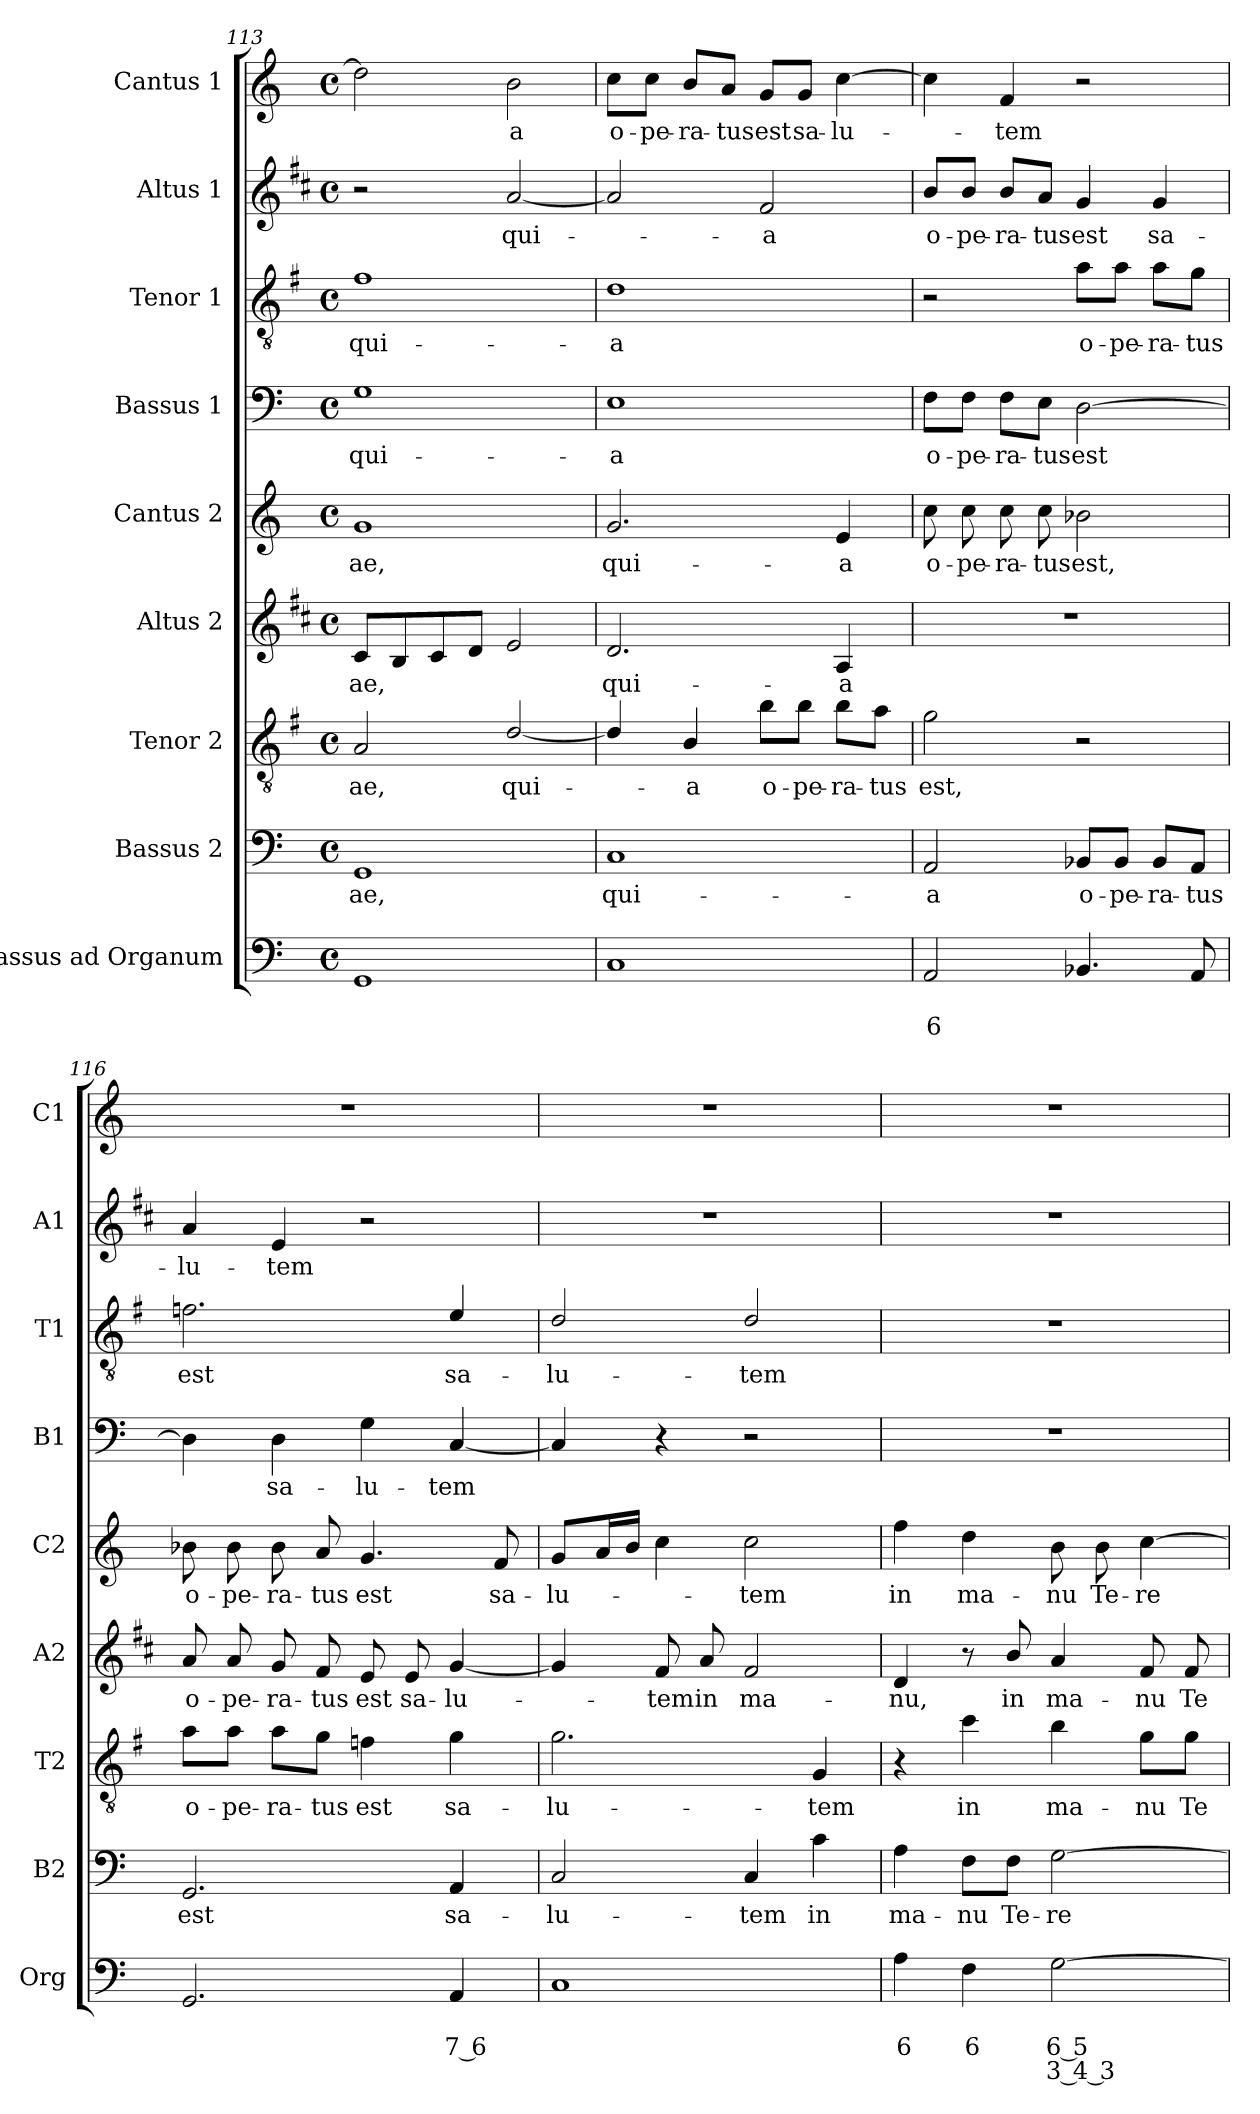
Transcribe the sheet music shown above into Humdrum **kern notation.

**kern	**text	**text	**text	**kern	**text	**kern	**text	**kern	**text	**kern	**text	**kern	**text	**kern	**text	**kern	**text	**kern	**text
*part9	*part9	*part9	*part9	*part8	*part8	*part7	*part7	*part6	*part6	*part5	*part5	*part4	*part4	*part3	*part3	*part2	*part2	*part1	*part1
*staff9	*staff9	*staff9	*staff9	*staff8	*staff8	*staff7	*staff7	*staff6	*staff6	*staff5	*staff5	*staff4	*staff4	*staff3	*staff3	*staff2	*staff2	*staff1	*staff1
*I"Bassus ad Organum	*	*	*	*I"Bassus 2	*	*I"Tenor 2	*	*I"Altus 2	*	*I"Cantus 2	*	*I"Bassus 1	*	*I"Tenor 1	*	*I"Altus 1	*	*I"Cantus 1	*
*I'Org	*	*	*	*I'B2	*	*I'T2	*	*I'A2	*	*I'C2	*	*I'B1	*	*I'T1	*	*I'A1	*	*I'C1	*
!!LO:LB:g=z
*clefF4	*	*	*	*clefF4	*	*clefGv2	*	*clefG2	*	*clefG2	*	*clefF4	*	*clefGv2	*	*clefG2	*	*clefG2	*
*	*	*	*	*	*	*ITrd4c7	*	*ITrd1c2	*	*	*	*	*	*ITrd4c7	*	*ITrd1c2	*	*	*
*k[]	*	*	*	*k[]	*	*k[]	*	*k[]	*	*k[]	*	*k[]	*	*k[]	*	*k[]	*	*k[]	*
*C:	*	*	*	*C:	*	*C:	*	*C:	*	*C:	*	*C:	*	*C:	*	*C:	*	*C:	*
*M4/4	*	*	*	*M4/4	*	*M4/4	*	*M4/4	*	*M4/4	*	*M4/4	*	*M4/4	*	*M4/4	*	*M4/4	*
*met(c)	*	*	*	*met(c)	*	*met(c)	*	*met(c)	*	*met(c)	*	*met(c)	*	*met(c)	*	*met(c)	*	*met(c)	*
=113	=113	=113	=113	=113	=113	=113	=113	=113	=113	=113	=113	=113	=113	=113	=113	=113	=113	=113	=113
!	!	!	!	!	!LO:LY:b	!	!LO:LY:b	!	!LO:LY:b	!	!LO:LY:b	!	!LO:LY:b	!	!LO:LY:b	!	!	!	!
1GG	.	.	.	1GG	-ae,	2D/	-ae,	8B/L	-ae,	1g	-ae,	1G	qui-	1B	qui-	2r	.	2dd\]	.
.	.	.	.	.	.	.	.	8A/	.	.	.	.	.	.	.	.	.	.	.
.	.	.	.	.	.	.	.	8B/	.	.	.	.	.	.	.	.	.	.	.
.	.	.	.	.	.	.	.	8c/J	.	.	.	.	.	.	.	.	.	.	.
!	!	!	!	!	!	!	!LO:LY:b	!	!	!	!	!	!	!	!	!	!LO:LY:b	!	!LO:LY:b
.	.	.	.	.	.	[2G/	qui-	2d/	.	.	.	.	.	.	.	[2g/	qui-	2b\	-a
=114	=114	=114	=114	=114	=114	=114	=114	=114	=114	=114	=114	=114	=114	=114	=114	=114	=114	=114	=114
!	!	!	!	!	!LO:LY:b	!	!	!	!LO:LY:b	!	!LO:LY:b	!	!LO:LY:b	!	!LO:LY:b	!	!	!	!LO:LY:b
1C	.	.	.	1C	qui-	4G/]	.	2.c/	qui-	2.g/	qui-	1E	-a	1G	-a	2g/]	.	8cc\L	o-
!	!	!	!	!	!	!	!	!	!	!	!	!	!	!	!	!	!	!	!LO:LY:b
.	.	.	.	.	.	.	.	.	.	.	.	.	.	.	.	.	.	8cc\J	-pe-
!	!	!	!	!	!	!	!LO:LY:b	!	!	!	!	!	!	!	!	!	!	!	!LO:LY:b
.	.	.	.	.	.	4E/	-a	.	.	.	.	.	.	.	.	.	.	8b/L	-ra-
!	!	!	!	!	!	!	!	!	!	!	!	!	!	!	!	!	!	!	!LO:LY:b
.	.	.	.	.	.	.	.	.	.	.	.	.	.	.	.	.	.	8a/J	-tus
!	!	!	!	!	!	!	!LO:LY:b	!	!	!	!	!	!	!	!	!	!LO:LY:b	!	!LO:LY:b
.	.	.	.	.	.	8e\L	o-	.	.	.	.	.	.	.	.	2e/	-a	8g/L	est
!	!	!	!	!	!	!	!LO:LY:b	!	!	!	!	!	!	!	!	!	!	!	!LO:LY:b
.	.	.	.	.	.	8e\J	-pe-	.	.	.	.	.	.	.	.	.	.	8g/J	sa-
!	!	!	!	!	!	!	!LO:LY:b	!	!LO:LY:b	!	!LO:LY:b	!	!	!	!	!	!	!	!LO:LY:b
.	.	.	.	.	.	8e\L	-ra-	4G/	-a	4e/	-a	.	.	.	.	.	.	[4cc\	-lu-
!	!	!	!	!	!	!	!LO:LY:b	!	!	!	!	!	!	!	!	!	!	!	!
.	.	.	.	.	.	8d\J	-tus	.	.	.	.	.	.	.	.	.	.	.	.
=115	=115	=115	=115	=115	=115	=115	=115	=115	=115	=115	=115	=115	=115	=115	=115	=115	=115	=115	=115
!	!	!LO:LY:b	!	!	!LO:LY:b	!	!LO:LY:b	!	!	!	!LO:LY:b	!	!LO:LY:b	!	!	!	!LO:LY:b	!	!
2AA/	.	6	.	2AA/	-a	2c\	est,	1r	.	8cc\	o-	8F\L	o-	2r	.	8a/L	o-	4cc\]	.
!	!	!	!	!	!	!	!	!	!	!	!LO:LY:b	!	!LO:LY:b	!	!	!	!LO:LY:b	!	!
.	.	.	.	.	.	.	.	.	.	8cc\	-pe-	8F\J	-pe-	.	.	8a/J	-pe-	.	.
!	!	!	!	!	!	!	!	!	!	!	!LO:LY:b	!	!LO:LY:b	!	!	!	!LO:LY:b	!	!LO:LY:b
.	.	.	.	.	.	.	.	.	.	8cc\	-ra-	8F\L	-ra-	.	.	8a/L	-ra-	4f/	-tem
!	!	!	!	!	!	!	!	!	!	!	!LO:LY:b	!	!LO:LY:b	!	!	!	!LO:LY:b	!	!
.	.	.	.	.	.	.	.	.	.	8cc\	-tus	8E\J	-tus	.	.	8g/J	-tus	.	.
!	!	!	!	!	!LO:LY:b	!	!	!	!	!	!LO:LY:b	!	!LO:LY:b	!	!LO:LY:b	!	!LO:LY:b	!	!
4.BB-X/	.	.	.	8BB-X/L	o-	2r	.	.	.	2b-X\	est,	[2D\	est	8d\L	o-	4f/	est	2r	.
!	!	!	!	!	!LO:LY:b	!	!	!	!	!	!	!	!	!	!LO:LY:b	!	!	!	!
.	.	.	.	8BB-/J	-pe-	.	.	.	.	.	.	.	.	8d\J	-pe-	.	.	.	.
!	!	!	!	!	!LO:LY:b	!	!	!	!	!	!	!	!	!	!LO:LY:b	!	!LO:LY:b	!	!
.	.	.	.	8BB-/L	-ra-	.	.	.	.	.	.	.	.	8d\L	-ra-	4f/	sa-	.	.
!	!	!	!	!	!LO:LY:b	!	!	!	!	!	!	!	!	!	!LO:LY:b	!	!	!	!
8AA/	.	.	.	8AA/J	-tus	.	.	.	.	.	.	.	.	8c\J	-tus	.	.	.	.
=116	=116	=116	=116	=116	=116	=116	=116	=116	=116	=116	=116	=116	=116	=116	=116	=116	=116	=116	=116
!	!	!	!	!	!LO:LY:b	!	!LO:LY:b	!	!LO:LY:b	!	!LO:LY:b	!	!	!	!LO:LY:b	!	!LO:LY:b	!	!
2.GG/	.	.	.	2.GG/	est	8d\L	o-	8g/	o-	8b-X\	o-	4D\]	.	2.B-X\	est	4g/	-lu-	1r	.
!	!	!	!	!	!	!	!LO:LY:b	!	!LO:LY:b	!	!LO:LY:b	!	!	!	!	!	!	!	!
.	.	.	.	.	.	8d\J	-pe-	8g/	-pe-	8b-\	-pe-	.	.	.	.	.	.	.	.
!	!	!	!	!	!	!	!LO:LY:b	!	!LO:LY:b	!	!LO:LY:b	!	!LO:LY:b	!	!	!	!LO:LY:b	!	!
.	.	.	.	.	.	8d\L	-ra-	8f/	-ra-	8b-\	-ra-	4D\	sa-	.	.	4d/	-tem	.	.
!	!	!	!	!	!	!	!LO:LY:b	!	!LO:LY:b	!	!LO:LY:b	!	!	!	!	!	!	!	!
.	.	.	.	.	.	8c\J	-tus	8e/	-tus	8a/	-tus	.	.	.	.	.	.	.	.
!	!	!	!	!	!	!	!LO:LY:b	!	!LO:LY:b	!	!LO:LY:b	!	!LO:LY:b	!	!	!	!	!	!
.	.	.	.	.	.	4B-X\	est	8d/	est	4.g/	est	4G\	-lu-	.	.	2r	.	.	.
!	!	!	!	!	!	!	!	!	!LO:LY:b	!	!	!	!	!	!	!	!	!	!
.	.	.	.	.	.	.	.	8d/	sa-	.	.	.	.	.	.	.	.	.	.
!	!	!LO:LY:b	!	!	!LO:LY:b	!	!LO:LY:b	!	!LO:LY:b	!	!	!	!LO:LY:b	!	!LO:LY:b	!	!	!	!
4AA/	.	7 6	.	4AA/	sa-	4c\	sa-	[4f/	-lu-	.	.	[4C/	-tem	4A/	sa-	.	.	.	.
!	!	!	!	!	!	!	!	!	!	!	!LO:LY:b	!	!	!	!	!	!	!	!
.	.	.	.	.	.	.	.	.	.	8f/	sa-	.	.	.	.	.	.	.	.
!!LO:PB:g=z
=117	=117	=117	=117	=117	=117	=117	=117	=117	=117	=117	=117	=117	=117	=117	=117	=117	=117	=117	=117
!	!	!	!	!	!LO:LY:b	!	!LO:LY:b	!	!	!	!LO:LY:b	!	!	!	!LO:LY:b	!	!	!	!
1C	.	.	.	2C/	-lu-	2.c\	-lu-	4f/]	.	8g/L	-lu-	4C/]	.	2G/	-lu-	1r	.	1r	.
.	.	.	.	.	.	.	.	.	.	16a/L	.	.	.	.	.	.	.	.	.
.	.	.	.	.	.	.	.	.	.	16b/JJ	.	.	.	.	.	.	.	.	.
!	!	!	!	!	!	!	!	!	!LO:LY:b	!	!	!	!	!	!	!	!	!	!
.	.	.	.	.	.	.	.	8e/	-tem	4cc\	.	4r	.	.	.	.	.	.	.
!	!	!	!	!	!	!	!	!	!LO:LY:b	!	!	!	!	!	!	!	!	!	!
.	.	.	.	.	.	.	.	8g/	in	.	.	.	.	.	.	.	.	.	.
!	!	!	!	!	!LO:LY:b	!	!	!	!LO:LY:b	!	!LO:LY:b	!	!	!	!LO:LY:b	!	!	!	!
.	.	.	.	4C/	-tem	.	.	2e/	ma-	2cc\	-tem	2r	.	2G/	-tem	.	.	.	.
!	!	!	!	!	!LO:LY:b	!	!LO:LY:b	!	!	!	!	!	!	!	!	!	!	!	!
.	.	.	.	4c\	in	4C/	-tem	.	.	.	.	.	.	.	.	.	.	.	.
=118	=118	=118	=118	=118	=118	=118	=118	=118	=118	=118	=118	=118	=118	=118	=118	=118	=118	=118	=118
!	!	!LO:LY:b	!	!	!LO:LY:b	!	!	!	!LO:LY:b	!	!LO:LY:b	!	!	!	!	!	!	!	!
4A\	.	6	.	4A\	ma-	4r	.	4c/	-nu,	4ff\	in	1r	.	1r	.	1r	.	1r	.
!	!	!LO:LY:b	!	!	!LO:LY:b	!	!LO:LY:b	!	!	!	!LO:LY:b	!	!	!	!	!	!	!	!
4F\	.	6	.	8F\L	-nu	4f\	in	8r	.	4dd\	ma-	.	.	.	.	.	.	.	.
!	!	!	!	!	!LO:LY:b	!	!	!	!LO:LY:b	!	!	!	!	!	!	!	!	!	!
.	.	.	.	8F\J	Te-	.	.	8a/	in	.	.	.	.	.	.	.	.	.	.
!	!	!LO:LY:b	!LO:LY:b	!	!LO:LY:b	!	!LO:LY:b	!	!LO:LY:b	!	!LO:LY:b	!	!	!	!	!	!	!	!
[2G\	.	6 5	3 4 3	[2G\	-re-	4e\	ma-	4g/	ma-	8b\	-nu	.	.	.	.	.	.	.	.
!	!	!	!	!	!	!	!	!	!	!	!LO:LY:b	!	!	!	!	!	!	!	!
.	.	.	.	.	.	.	.	.	.	8b\	Te-	.	.	.	.	.	.	.	.
!	!	!	!	!	!	!	!LO:LY:b	!	!LO:LY:b	!	!LO:LY:b	!	!	!	!	!	!	!	!
.	.	.	.	.	.	8c\L	-nu	8e/	-nu	[4cc\	-re-	.	.	.	.	.	.	.	.
!	!	!	!	!	!	!	!LO:LY:b	!	!LO:LY:b	!	!	!	!	!	!	!	!	!	!
.	.	.	.	.	.	8c\J	Te-	8e/	Te-	.	.	.	.	.	.	.	.	.	.
=	=	=	=	=	=	=	=	=	=	=	=	=	=	=	=	=	=	=	=
*-	*-	*-	*-	*-	*-	*-	*-	*-	*-	*-	*-	*-	*-	*-	*-	*-	*-	*-	*-
